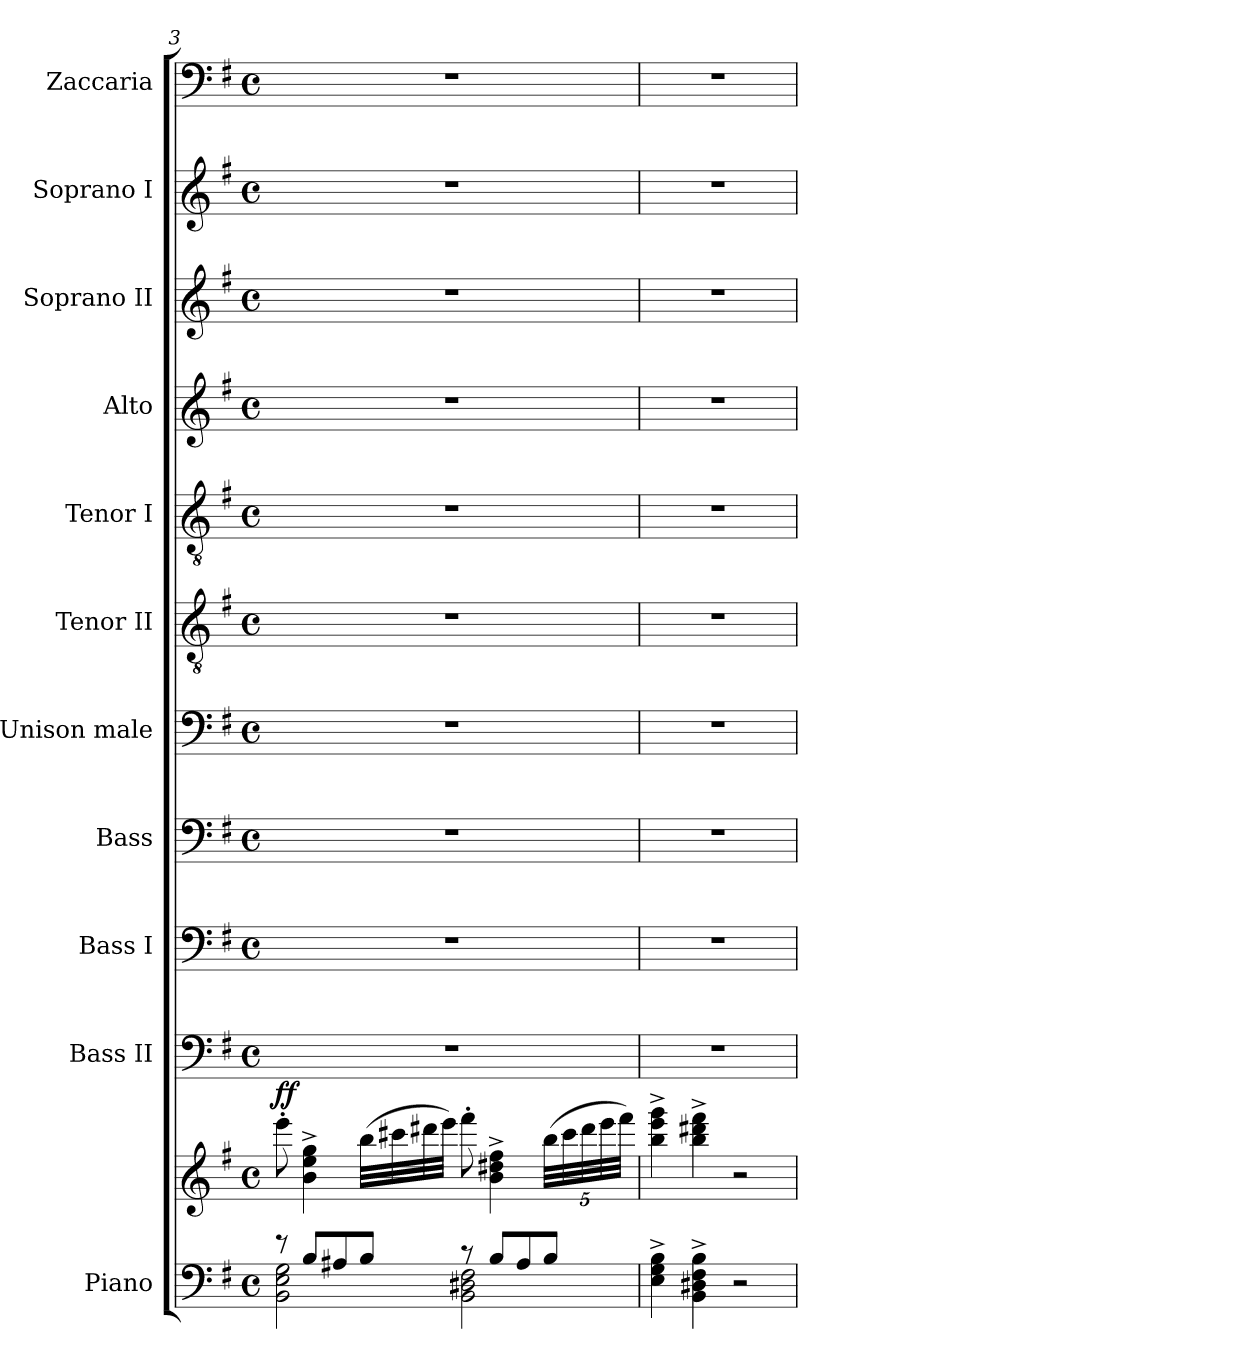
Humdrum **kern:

**kern	**kern	**dynam	**kern	**kern	**kern	**kern	**kern	**kern	**kern	**kern	**kern	**kern
*part11	*part11	*part11	*part10	*part9	*part8	*part7	*part6	*part5	*part4	*part3	*part2	*part1
*staff12	*staff11	*staff11/12	*staff10	*staff9	*staff8	*staff7	*staff6	*staff5	*staff4	*staff3	*staff2	*staff1
*I"Piano	*	*	*I"Bass II	*I"Bass I	*I"Bass	*I"Unison male	*I"Tenor II	*I"Tenor I	*I"Alto	*I"Soprano II	*I"Soprano I	*I"Zaccaria
*I'Pno.	*	*	*I'B.II	*I'B.I	*I'B.	*I'Uni.m	*I'T.II	*I'T.I	*I'A.	*I'S.II	*I'S.I	*I'Zac.
*clefF4	*clefG2	*	*clefF4	*clefF4	*clefF4	*clefF4	*clefGv2	*clefGv2	*clefG2	*clefG2	*clefG2	*clefF4
*k[f#]	*k[f#]	*	*k[f#]	*k[f#]	*k[f#]	*k[f#]	*k[f#]	*k[f#]	*k[f#]	*k[f#]	*k[f#]	*k[f#]
*M4/4	*M4/4	*	*M4/4	*M4/4	*M4/4	*M4/4	*M4/4	*M4/4	*M4/4	*M4/4	*M4/4	*M4/4
*met(c)	*met(c)	*	*met(c)	*met(c)	*met(c)	*met(c)	*met(c)	*met(c)	*met(c)	*met(c)	*met(c)	*met(c)
=3	=3	=3	=3	=3	=3	=3	=3	=3	=3	=3	=3	=3
*^	*	*	*	*	*	*	*	*	*	*	*	*
!	!	!	!LO:DY:a	!	!	!	!	!	!	!	!	!	!
8r	2BB\ 2E\ 2G\	8eee'\	ff	1r	1r	1r	1r	1r	1r	1r	1r	1r	1r
8B/L	.	4b\^ 4ee\^ 4gg\^	.	.	.	.	.	.	.	.	.	.	.
8A#X/	.	.	.	.	.	.	.	.	.	.	.	.	.
8B/J	.	(>32bb\LLL	.	.	.	.	.	.	.	.	.	.	.
.	.	32ccc#X\	.	.	.	.	.	.	.	.	.	.	.
.	.	32ddd#X\	.	.	.	.	.	.	.	.	.	.	.
.	.	32eee\JJJ)	.	.	.	.	.	.	.	.	.	.	.
8r	2BB\ 2D#X\ 2F#\	8fff#'\	.	.	.	.	.	.	.	.	.	.	.
8B/L	.	4b\^ 4dd#X\^ 4ff#\^	.	.	.	.	.	.	.	.	.	.	.
8A#/	.	.	.	.	.	.	.	.	.	.	.	.	.
*	*	*Xbrackettup	*	*	*	*	*	*	*	*	*	*	*
8B/J	.	(>40bb\LLL	.	.	.	.	.	.	.	.	.	.	.
.	.	40ccc#\	.	.	.	.	.	.	.	.	.	.	.
.	.	40ddd#\	.	.	.	.	.	.	.	.	.	.	.
.	.	40eee\	.	.	.	.	.	.	.	.	.	.	.
.	.	40fff#\JJJ)	.	.	.	.	.	.	.	.	.	.	.
*v	*v	*	*	*	*	*	*	*	*	*	*	*	*
=4	=4	=4	=4	=4	=4	=4	=4	=4	=4	=4	=4	=4
4E\^ 4G\^ 4B\^	4bb\^ 4eee\^ 4ggg\^	.	1r	1r	1r	1r	1r	1r	1r	1r	1r	1r
4BB\^ 4D#X\^ 4F#\^ 4B\^	4bb\^ 4ddd#X\^ 4fff#\^	.	.	.	.	.	.	.	.	.	.	.
2r	2r	.	.	.	.	.	.	.	.	.	.	.
=	=	=	=	=	=	=	=	=	=	=	=	=
*-	*-	*-	*-	*-	*-	*-	*-	*-	*-	*-	*-	*-
